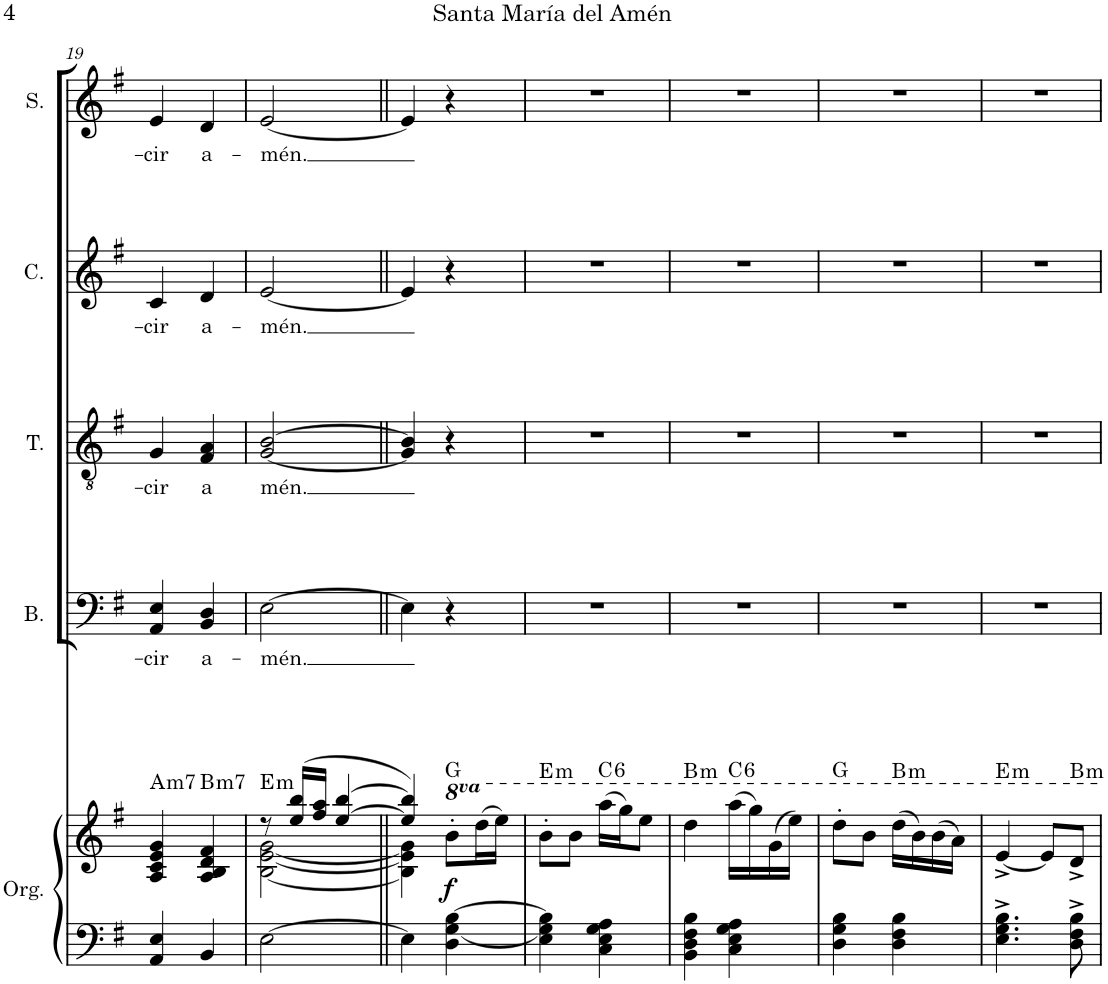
**kern	**kern	**dynam	**harte	**kern	**text	**kern	**text	**kern	**text	**kern	**text
*part5	*part5	*part5	*part5	*part4	*part4	*part3	*part3	*part2	*part2	*part1	*part1
*staff6	*staff5	*staff5/6	*	*staff4	*staff4	*staff3	*staff3	*staff2	*staff2	*staff1	*staff1
*I"Órgano	*	*	*	*I"Bajo	*	*I"Tenor	*	*I"Contralto	*	*I"Soprano	*
*	*	*	*	*I'B.	*	*I'T.	*	*I'C.	*	*I'S.	*
!!LO:PB:g=z
*clefF4	*clefG2	*	*	*clefF4	*	*clefGv2	*	*clefG2	*	*clefG2	*
*k[f#]	*k[f#]	*	*	*k[f#]	*	*k[f#]	*	*k[f#]	*	*k[f#]	*
*M2/4	*M2/4	*	*	*M2/4	*	*M2/4	*	*M2/4	*	*M2/4	*
=19	=19	=19	=19	=19	=19	=19	=19	=19	=19	=19	=19
!	!	!	!LO:H:kt=m7	!	!LO:LY:b	!	!LO:LY:b	!	!LO:LY:b	!	!LO:LY:b
4AA/ 4E/	4A/ 4c/ 4e/ 4g/	.	A:min7	4AA/ 4E/	-cir	4G/	-cir	4c/	-cir	4e/	-cir
!	!	!	!LO:H:kt=m7	!	!LO:LY:b	!	!LO:LY:b	!	!LO:LY:b	!	!LO:LY:b
4BB/	4A/ 4B/ 4d/ 4f#/	.	B:min7	4BB/ 4D/	a-	4F#/ 4A/	a	4d/	a-	4d/	a-
=20	=20	=20	=20	=20	=20	=20	=20	=20	=20	=20	=20
*	*^	*	*	*	*	*	*	*	*	*	*
!	!	!	!	!LO:H:kt=m	!	!LO:LY:b	!	!LO:LY:b	!	!LO:LY:b	!	!LO:LY:b
[2E\	8r	[2B\ [2e\ [2g\	.	E:min	[2E\	-mén.	[2G/ [2B/	-mén.	[2e/	-mén.	[2e/	-mén.
.	(16ee/ 16bb/LL	.	.	.	.	.	.	.	.	.	.	.
.	16ff#/ 16aa/JJ	.	.	.	.	.	.	.	.	.	.	.
.	[4ee/ [4bb/	.	.	.	.	.	.	.	.	.	.	.
=21||	=21||	=21||	=21||	=21||	=21||	=21||	=21||	=21||	=21||	=21||	=21||	=21||
4E\]	4ee/] 4bb/])	4B\] 4e\] 4g\]	.	.	4E\]	.	4G/] 4B/]	.	4e/]	.	4e/]	.
!	!	!	!LO:DY:b	!	!	!	!	!	!	!	!	!
4D\ [4G\ [4B\	8bb'\L	4ryy	f	G:maj	4r	.	4r	.	4r	.	4r	.
.	(16ddd\L	.	.	.	.	.	.	.	.	.	.	.
.	16eee\JJ)	.	.	.	.	.	.	.	.	.	.	.
*	*v	*v	*	*	*	*	*	*	*	*	*	*
=22	=22	=22	=22	=22	=22	=22	=22	=22	=22	=22	=22
!	!	!	!LO:H:kt=m	!	!	!	!	!	!	!	!
4E\ 4G\] 4B\]	8bb'\L	.	E:min	2r	.	2r	.	2r	.	2r	.
.	8bb\J	.	.	.	.	.	.	.	.	.	.
!	!	!	!LO:H:kt=6	!	!	!	!	!	!	!	!
4C\ 4E\ 4G\ 4A\	(16aaa\LL	.	C:maj6	.	.	.	.	.	.	.	.
.	16ggg\J)	.	.	.	.	.	.	.	.	.	.
.	8eee\J	.	.	.	.	.	.	.	.	.	.
=23	=23	=23	=23	=23	=23	=23	=23	=23	=23	=23	=23
!	!	!	!LO:H:kt=m	!	!	!	!	!	!	!	!
4BB\ 4D\ 4F#\ 4B\	4ddd\	.	B:min	2r	.	2r	.	2r	.	2r	.
!	!	!	!LO:H:kt=6	!	!	!	!	!	!	!	!
4C\ 4E\ 4G\ 4A\	(16aaa\LL	.	C:maj6	.	.	.	.	.	.	.	.
.	16ggg\)	.	.	.	.	.	.	.	.	.	.
.	(16gg\	.	.	.	.	.	.	.	.	.	.
.	16eee\JJ)	.	.	.	.	.	.	.	.	.	.
=24	=24	=24	=24	=24	=24	=24	=24	=24	=24	=24	=24
4D\ 4G\ 4B\	8ddd'\L	.	G:maj	2r	.	2r	.	2r	.	2r	.
.	8bb\J	.	.	.	.	.	.	.	.	.	.
!	!	!	!LO:H:kt=m	!	!	!	!	!	!	!	!
4D\ 4F#\ 4B\	(16ddd\LL	.	B:min	.	.	.	.	.	.	.	.
.	16bb\)	.	.	.	.	.	.	.	.	.	.
.	(16bb\	.	.	.	.	.	.	.	.	.	.
.	16aa\JJ)	.	.	.	.	.	.	.	.	.	.
=25	=25	=25	=25	=25	=25	=25	=25	=25	=25	=25	=25
!	!	!	!LO:H:kt=m	!	!	!	!	!	!	!	!
4.E\^ 4.G\^ 4.B\^	[4ee^/	.	E:min	2r	.	2r	.	2r	.	2r	.
.	8ee/L]	.	.	.	.	.	.	.	.	.	.
!	!	!	!LO:H:kt=m	!	!	!	!	!	!	!	!
8D\^ 8F#\^ 8B\^	8dd^/J	.	B:min	.	.	.	.	.	.	.	.
=	=	=	=	=	=	=	=	=	=	=	=
*-	*-	*-	*-	*-	*-	*-	*-	*-	*-	*-	*-
